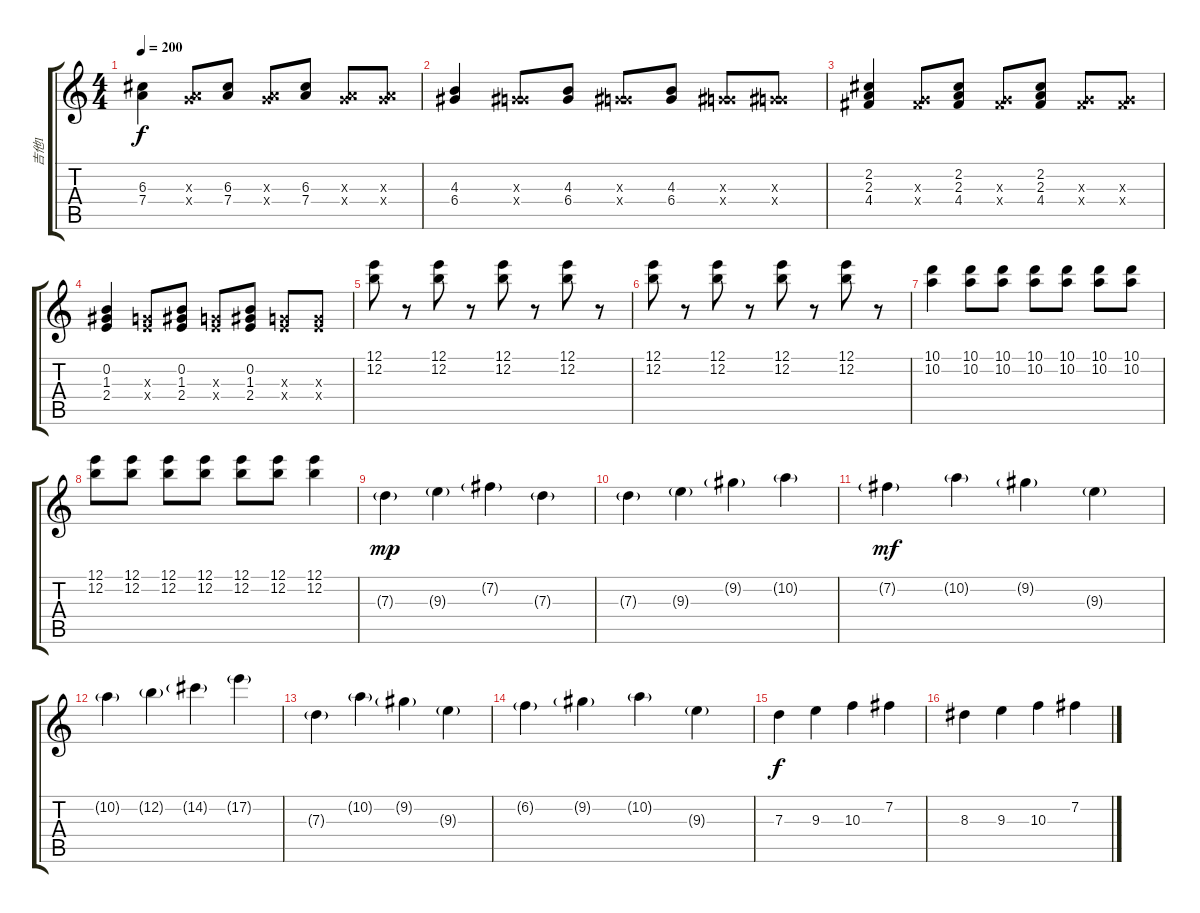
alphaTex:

\track ("吉他1" "吉他1") {instrument distortionguitar}
\staff {score tabs}
\tuning (E4 B3 G3 D3 A2 E2) {hide}
\ts (4 4)
\tempo 200
\clef g2
\ks c
(6.3 7.4).4{dy f} (0.3{x} 7.4{x}).8 (6.3 7.4).8 (0.3{x} 7.4{x}).8 (6.3 7.4).8 (0.3{x} 7.4{x}).8 (0.3{x} 7.4{x}).8 |
(4.3 6.4).4 (0.3{x} 6.4{x}).8 (4.3 6.4).8 (0.3{x} 6.4{x}).8 (4.3 6.4).8 (0.3{x} 6.4{x}).8 (0.3{x} 6.4{x}).8 |
(2.2 2.3 4.4).4 (0.3{x} 4.4{x}).8 (2.2 2.3 4.4).8 (0.3{x} 4.4{x}).8 (2.2 2.3 4.4).8 (0.3{x} 4.4{x}).8 (0.3{x} 4.4{x}).8 |
(0.2 1.3 2.4).4 (0.3{x} 2.4{x}).8 (0.2 1.3 2.4).8 (0.3{x} 2.4{x}).8 (0.2 1.3 2.4).8 (0.3{x} 2.4{x}).8 (0.3{x} 2.4{x}).8 |
(12.1 12.2).8 r.8 (12.1 12.2).8 r.8 (12.1 12.2).8 r.8 (12.1 12.2).8 r.8 |
(12.1 12.2).8 r.8 (12.1 12.2).8 r.8 (12.1 12.2).8 r.8 (12.1 12.2).8 r.8 |
(10.1 10.2).4 (10.1 10.2).8 (10.1 10.2).8 (10.1 10.2).8 (10.1 10.2).8 (10.1 10.2).8 (10.1 10.2).8 |
(12.1 12.2).8 (12.1 12.2).8 (12.1 12.2).8 (12.1 12.2).8 (12.1 12.2).8 (12.1 12.2).8 (12.1 12.2).4 |
7.3{g}.4{dy mp} 9.3{g}.4 7.2{g}.4 7.3{g}.4 |
7.3{g}.4 9.3{g}.4 9.2{g}.4 10.2{g}.4 |
7.2{g}.4{dy mf} 10.2{g}.4 9.2{g}.4 9.3{g}.4 |
10.2{g}.4 12.2{g}.4 14.2{g}.4 17.2{g}.4 |
7.3{g}.4 10.2{g}.4 9.2{g}.4 9.3{g}.4 |
6.2{g}.4 9.2{g}.4 10.2{g}.4 9.3{g}.4 |
7.3.4{dy f} 9.3.4 10.3.4 7.2.4 |
8.3.4 9.3.4 10.3.4 7.2.4
